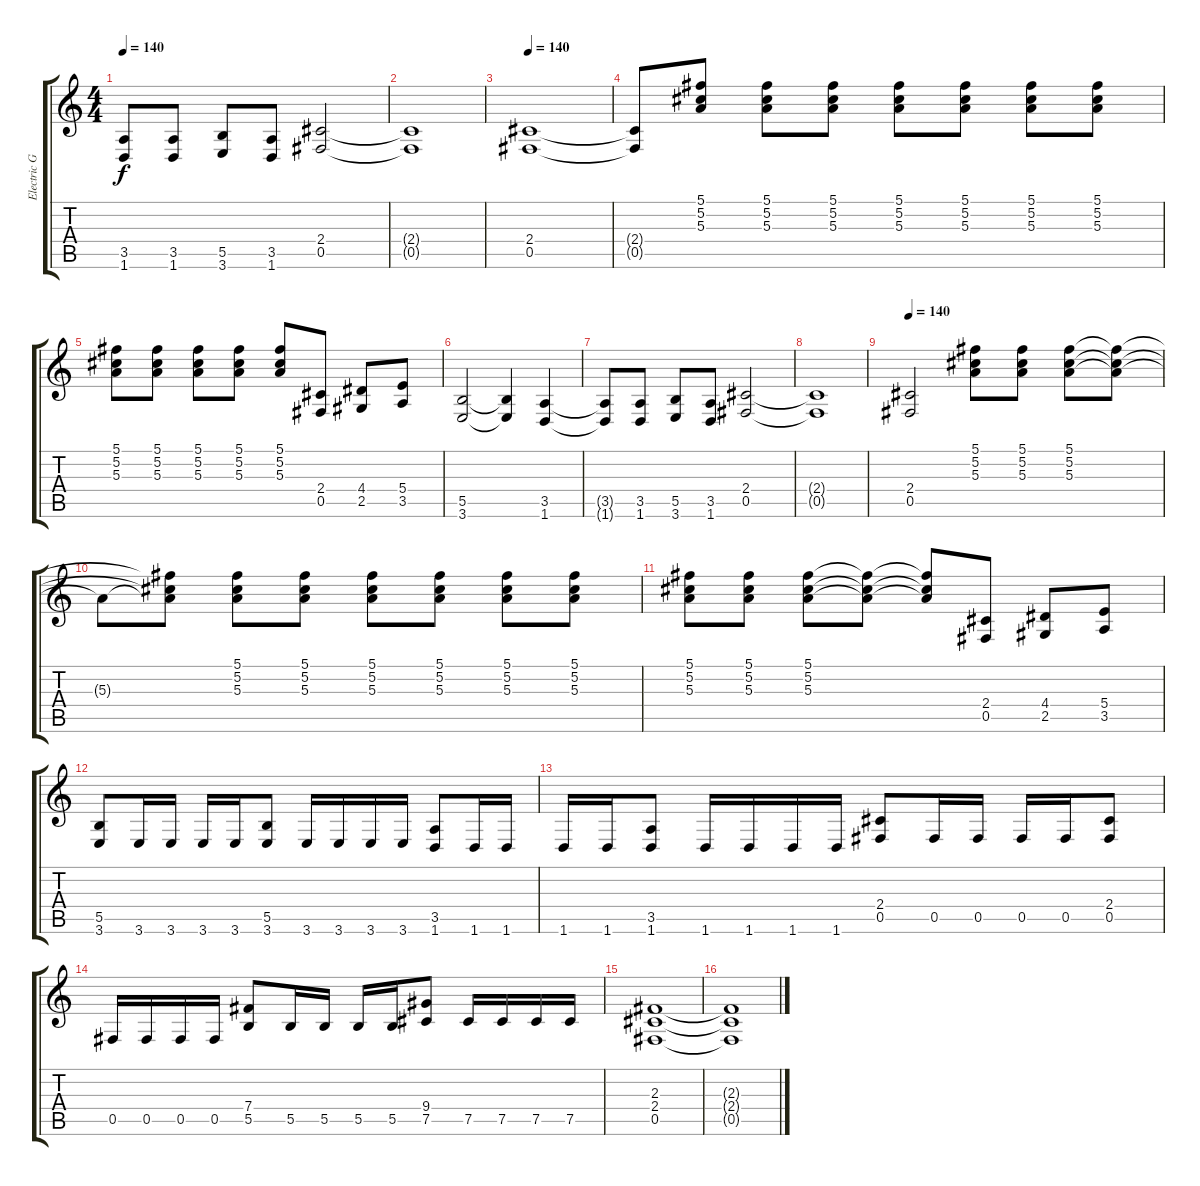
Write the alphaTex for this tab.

\track ("Electric Guitar 2" "Electric G") {instrument distortionguitar}
\staff {score tabs}
\tuning (Db4 Ab3 E3 B2 Gb2 Db2) {hide}
\ts (4 4)
\tempo 140
\clef g2
\ks c
(3.5{t} 1.6{t}).8{dy f} (3.5 1.6).8 (5.5 3.6).8 (3.5 1.6).8 (2.4 0.5).2 |
(2.4{t} 0.5{t}).1 |
\tempo 140
(2.4 0.5).1 |
(2.4{t} 0.5{t}).8 (5.1 5.2 5.3).8{volume 9} (5.1 5.2 5.3).8 (5.1 5.2 5.3).8 (5.1 5.2 5.3).8 (5.1 5.2 5.3).8 (5.1 5.2 5.3).8 (5.1 5.2 5.3).8 |
(5.1 5.2 5.3).8 (5.1 5.2 5.3).8 (5.1 5.2 5.3).8 (5.1 5.2 5.3).8 (5.1 5.2 5.3).8 (2.4 0.5).8{volume 13} (4.4 2.5).8 (5.4 3.5).8 |
(5.5 3.6).2 (5.5{t} 3.6{t}).4 (3.5 1.6).4 |
(3.5{t} 1.6{t}).8 (3.5 1.6).8 (5.5 3.6).8 (3.5 1.6).8 (2.4 0.5).2 |
(2.4{t} 0.5{t}).1 |
\tempo 140
(2.4 0.5).2 (5.1 5.2 5.3).8{volume 8} (5.1 5.2 5.3).8 (5.1 5.2 5.3).8 (5.1{t} 5.2{t} 5.3{t}).8 |
5.3{t}.8 (5.1{t} 5.2{t} 5.3{t}).8 (5.1 5.2 5.3).8 (5.1 5.2 5.3).8 (5.1 5.2 5.3).8 (5.1 5.2 5.3).8 (5.1 5.2 5.3).8 (5.1 5.2 5.3).8 |
(5.1 5.2 5.3).8 (5.1 5.2 5.3).8 (5.1 5.2 5.3).8 (5.1{t} 5.2{t} 5.3{t}).8 (5.1{t} 5.2{t} 5.3{t}).8 (2.4 0.5).8{volume 13} (4.4 2.5).8 (5.4 3.5).8 |
(5.5 3.6).8 3.6.16 3.6.16 3.6.16 3.6.16 (5.5 3.6).8 3.6.16 3.6.16 3.6.16 3.6.16 (3.5 1.6).8 1.6.16 1.6.16 |
1.6.16 1.6.16 (3.5 1.6).8 1.6.16 1.6.16 1.6.16 1.6.16 (2.4 0.5).8 0.5.16 0.5.16 0.5.16 0.5.16 (2.4 0.5).8 |
0.5.16 0.5.16 0.5.16 0.5.16 (7.4 5.5).8 5.5.16 5.5.16 5.5.16 5.5.16 (9.4 7.5).8 7.5.16 7.5.16 7.5.16 7.5.16 |
(2.3 2.4 0.5).1 |
(2.3{t} 2.4{t} 0.5{t}).1
